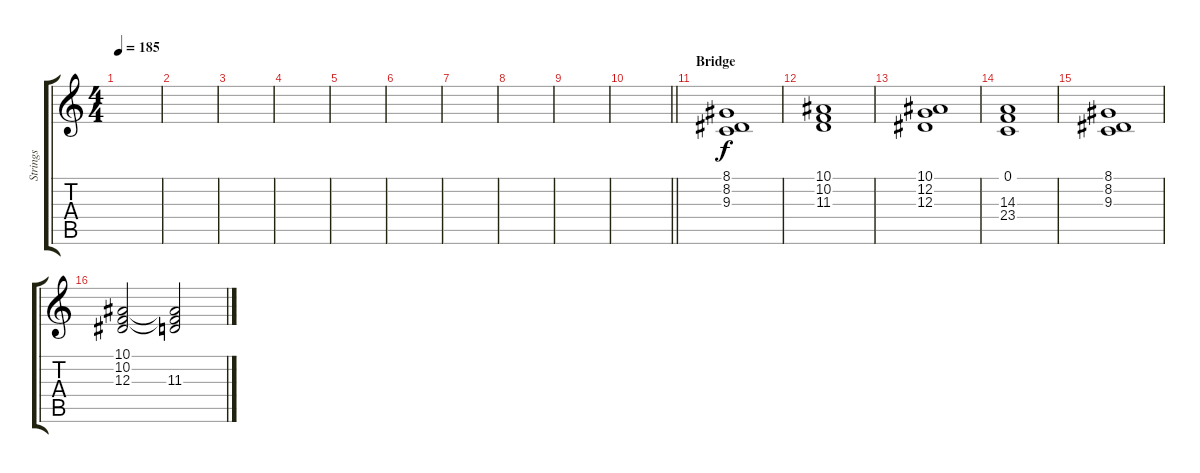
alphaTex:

\track ("Strings" "Strings") {instrument stringensemble1}
\staff {score tabs}
\tuning (C4 G3 Eb3 Bb2 F2 C2) {hide}
\ts (4 4)
\tempo 185
\clef g2
\ks c
|
|
|
|
|
|
|
|
|
\barLineRight lightlight
|
\section ("" "Bridge")
(8.1 8.2 9.3).1 |
(10.1 10.2 11.3).1 |
(10.1 12.2 12.3).1 |
(0.1 14.3 23.4).1 |
(8.1 8.2 9.3).1 |
(10.1 10.2 12.3).2 (10.1{t} 10.2{t} 11.3).2
